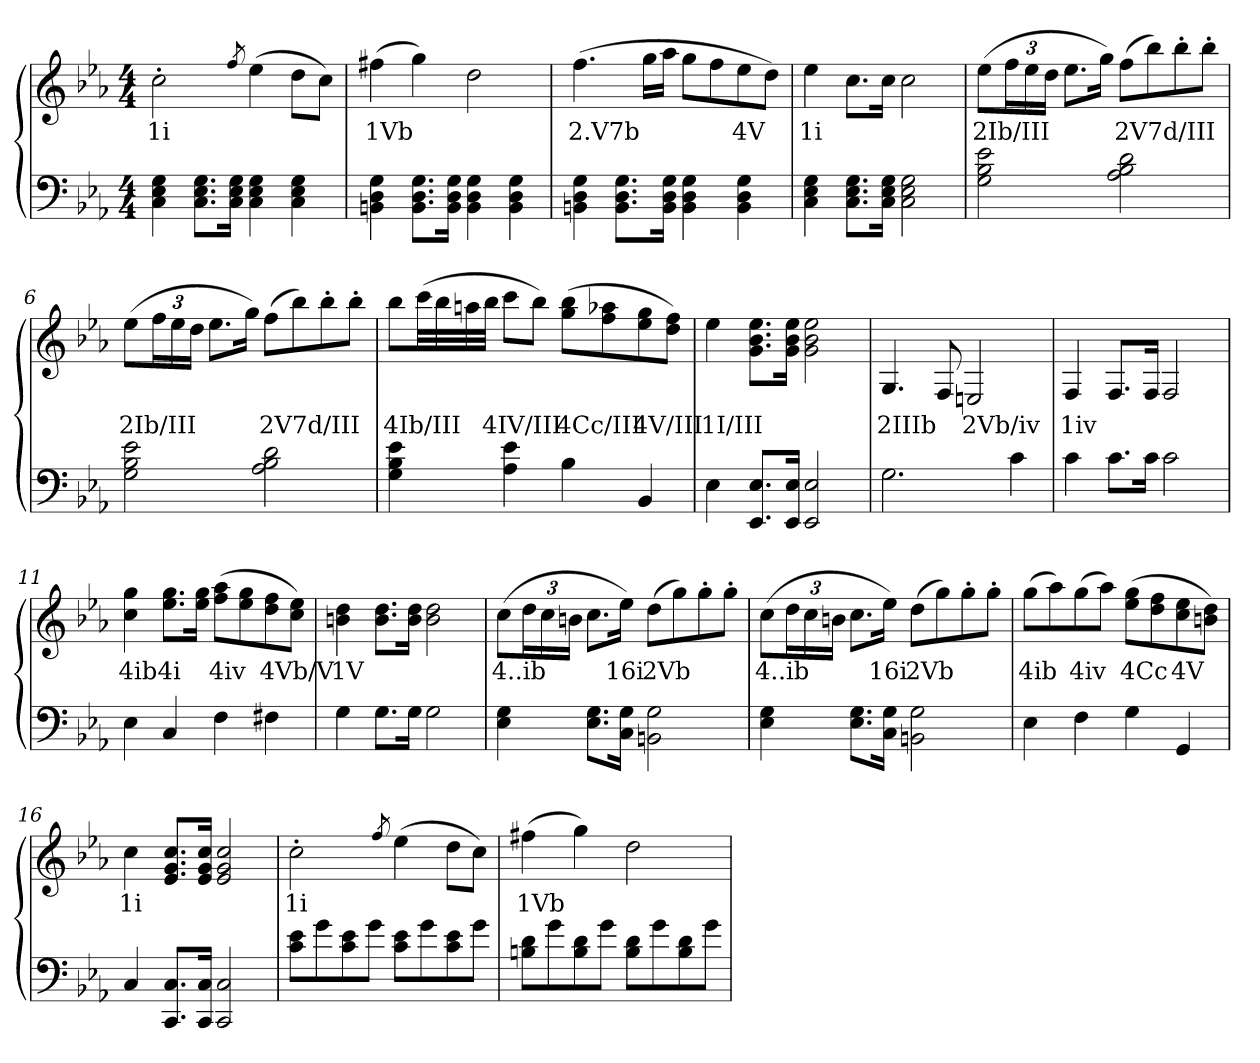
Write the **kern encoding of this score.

**kern	**kern	**text
*part1	*part1	*part1
*staff2	*staff1	*staff1
*clefF4	*clefG2	*
*k[b-e-a-]	*k[b-e-a-]	*
*c:	*c:	*
*M4/4	*M4/4	*
=1	=1	=1
4C 4E- 4G	2cc'	1i
8.C 8.E- 8.GL	.	.
16C 16E- 16GJk	.	.
.	8qff	.
4C 4E- 4G	(4ee-	.
4C 4E- 4G	8ddL	.
.	8ccJ)	.
=2	=2	=2
4BBn 4D 4G	(4ff#X	1Vb
8.BB 8.D 8.GL	4gg)	.
16BB 16D 16GJk	.	.
4BB 4D 4G	2dd	.
4BB 4D 4G	.	.
=3	=3	=3
4BBn 4D 4G	(4.ff	2.V7b
8.BB 8.D 8.GL	.	.
.	16ggLL	.
16BB 16D 16GJk	16aa-JJ	.
4BB 4D 4G	8ggL	.
.	8ff	.
4BB 4D 4G	8ee-	4V
.	8ddJ)	.
=4	=4	=4
4C 4E- 4G	4ee-	1i
8.C 8.E- 8.GL	8.ccL	.
16C 16E- 16GJk	16ccJk	.
2C 2E- 2G	2cc	.
=5	=5	=5
2G 2B- 2e-	(8ee-L	2Ib/III
.	24ffL	.
.	24ee-	.
.	24ddJJ	.
.	8.ee-L	.
.	16ggJk)	.
2A- 2B- 2d	(8ffL	2V7d/III
.	8bb-)	.
.	8bb-'	.
.	8bb-'J	.
=6	=6	=6
2G 2B- 2e-	(8ee-L	2Ib/III
.	24ffL	.
.	24ee-	.
.	24ddJJ	.
.	8.ee-L	.
.	16ggJk)	.
2A- 2B- 2d	(8ffL	2V7d/III
.	8bb-)	.
.	8bb-'	.
.	8bb-'J	.
=7	=7	=7
4G 4B- 4e-	8bb-L	4Ib/III
.	(32cccLL	.
.	32bb-	.
.	32aan	.
.	32bb-JJJ	.
4A- 4e-	8cccL	4IV/III
.	8bb-J)	.
4B-	(8gg 8bb-L	4Cc/III
.	8ff 8aa-X	.
4BB-	8ee- 8gg	4V/III
.	8dd 8ffJ)	.
=8	=8	=8
4E-	4ee-	1I/III
8.EE- 8.E-L	8.g 8.b- 8.ee-L	.
16EE- 16E-Jk	16g 16b- 16ee-Jk	.
2EE- 2E-	2g 2b- 2ee-	.
=9	=9	=9
2.G	4.G	2IIIb
.	8F	.
.	2En	2Vb/iv
4c	.	.
=10	=10	=10
4c	4F	1iv
8.cL	8.FL	.
16cJk	16FJk	.
2c	2F	.
=11	=11	=11
4E-	4cc 4gg	4ib
4C	8.ee- 8.ggL	4i
.	16ee- 16ggJk	.
4F	(8ff 8aa-L	4iv
.	8ee- 8gg	.
4F#X	8dd 8ff	4Vb/V
.	8cc 8ee-J)	.
=12	=12	=12
4G	4bn 4dd	1V
8.GL	8.b 8.ddL	.
16GJk	16b 16ddJk	.
2G	2b 2dd	.
=13	=13	=13
4E- 4G	(8ccL	4..ib
.	24ddL	.
.	24cc	.
.	24bnJJ	.
8.E- 8.GL	8.ccL	.
16C 16GJk	16ee-Jk)	16i
2BBn 2G	(8ddL	2Vb
.	8gg)	.
.	8gg'	.
.	8gg'J	.
=14	=14	=14
4E- 4G	(8ccL	4..ib
.	24ddL	.
.	24cc	.
.	24bnJJ	.
8.E- 8.GL	8.ccL	.
16C 16GJk	16ee-Jk)	16i
2BBn 2G	(8ddL	2Vb
.	8gg)	.
.	8gg'	.
.	8gg'J	.
=15	=15	=15
4E-	(8ggL	4ib
.	8aa-)	.
4F	(8gg	4iv
.	8aa-J)	.
4G	(8ee- 8ggL	4Cc
.	8dd 8ff	.
4GG	8cc 8ee-	4V
.	8bn 8ddJ)	.
=16	=16	=16
4C	4cc	1i
8.CC 8.CL	8.e- 8.g 8.ccL	.
16CC 16CJk	16e- 16g 16ccJk	.
2CC 2C	2e- 2g 2cc	.
=17	=17	=17
8c 8e-L	2cc'	1i
8g	.	.
8c 8e-	.	.
8gJ	.	.
.	8qff	.
8c 8e-L	(4ee-	.
8g	.	.
8c 8e-	8ddL	.
8gJ	8ccJ)	.
=18	=18	=18
8Bn 8dL	(4ff#X	1Vb
8g	.	.
8B 8d	4gg)	.
8gJ	.	.
8B 8dL	2dd	.
8g	.	.
8B 8d	.	.
8gJ	.	.
=	=	=
*-	*-	*-
